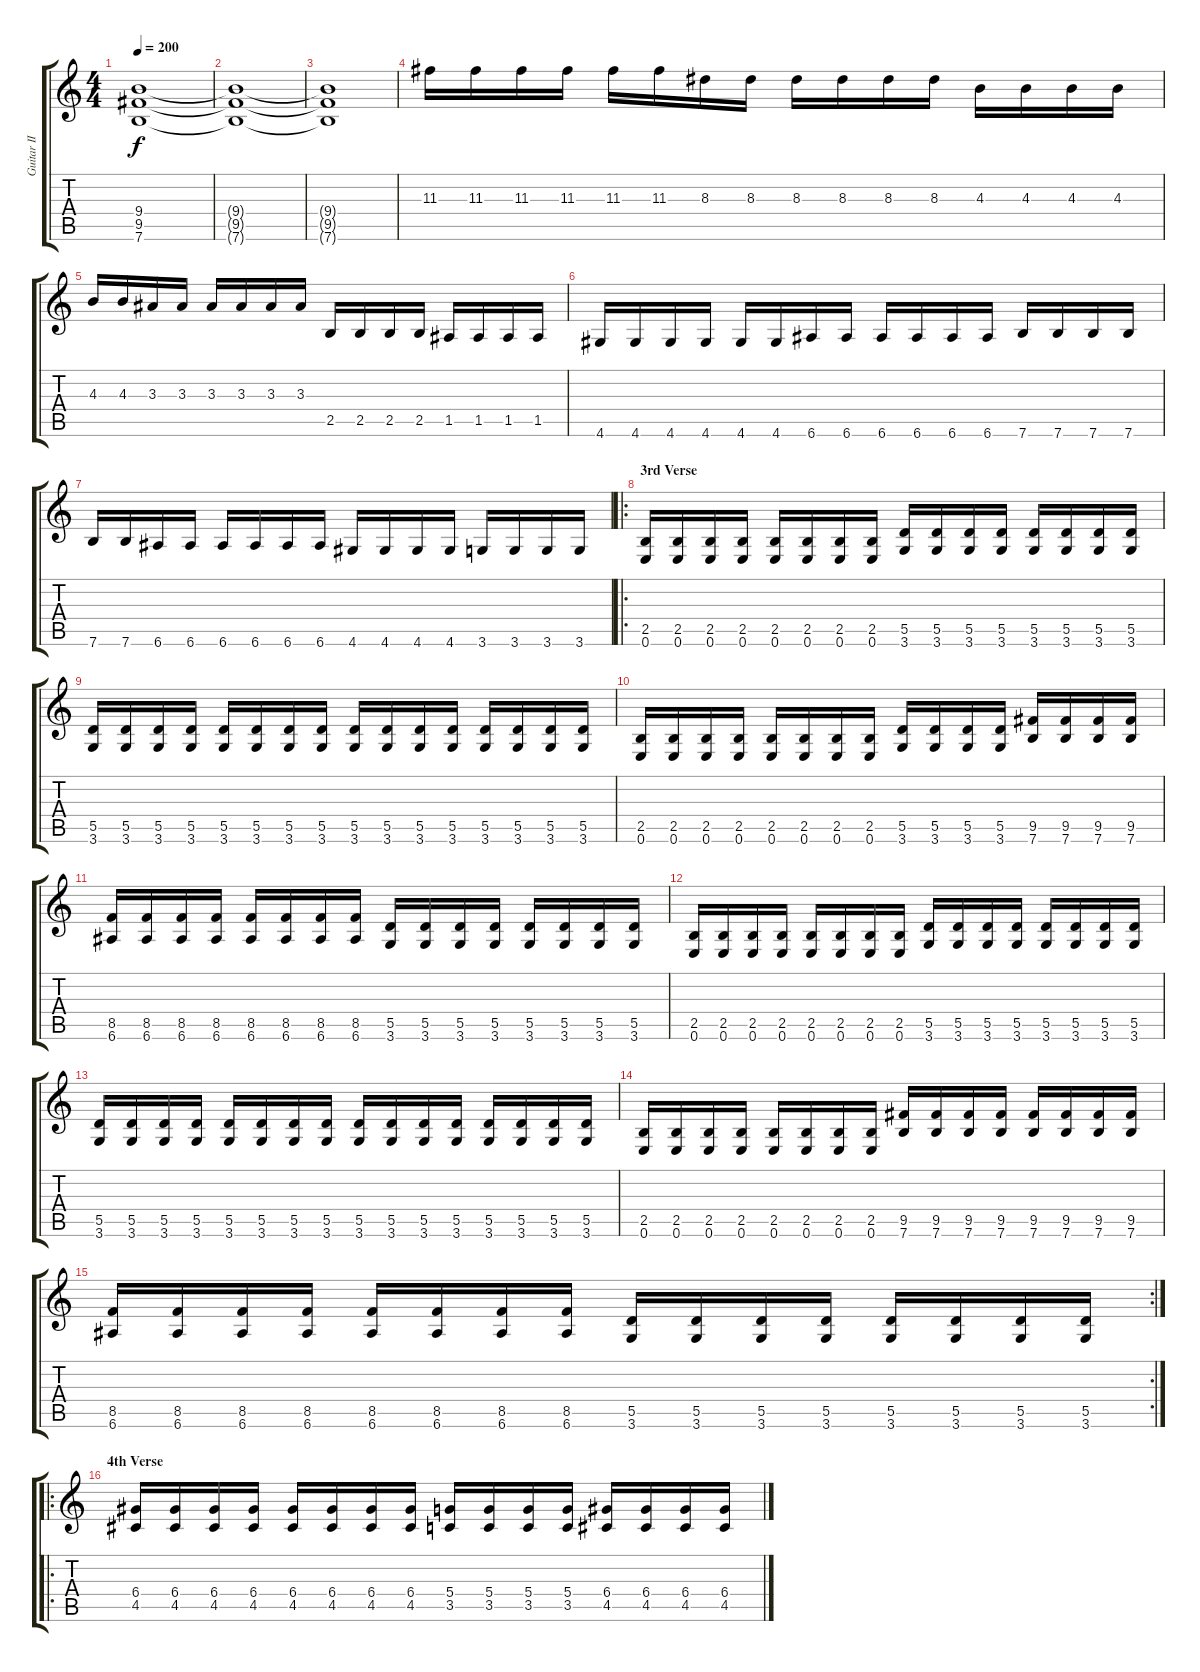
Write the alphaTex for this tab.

\track ("Guitar II" "Guitar II") {instrument distortionguitar}
\staff {score tabs}
\tuning (E4 B3 G3 D3 A2 E2) {hide}
\ts (4 4)
\tempo 200
\clef g2
\ks c
(9.4{t} 9.5{t} 7.6{t}).1{dy f} |
(9.4{t} 9.5{t} 7.6{t}).1 |
(9.4{t} 9.5{t} 7.6{t}).1 |
11.3.16 11.3.16 11.3.16 11.3.16 11.3.16 11.3.16 8.3.16 8.3.16 8.3.16 8.3.16 8.3.16 8.3.16 4.3.16 4.3.16 4.3.16 4.3.16 |
4.3.16 4.3.16 3.3.16 3.3.16 3.3.16 3.3.16 3.3.16 3.3.16 2.5.16 2.5.16 2.5.16 2.5.16 1.5.16 1.5.16 1.5.16 1.5.16 |
4.6.16 4.6.16 4.6.16 4.6.16 4.6.16 4.6.16 6.6.16 6.6.16 6.6.16 6.6.16 6.6.16 6.6.16 7.6.16 7.6.16 7.6.16 7.6.16 |
7.6.16 7.6.16 6.6.16 6.6.16 6.6.16 6.6.16 6.6.16 6.6.16 4.6.16 4.6.16 4.6.16 4.6.16 3.6.16 3.6.16 3.6.16 3.6.16 |
\ro
\section ("" "3rd Verse")
(2.5 0.6).16 (2.5 0.6).16 (2.5 0.6).16 (2.5 0.6).16 (2.5 0.6).16 (2.5 0.6).16 (2.5 0.6).16 (2.5 0.6).16 (5.5 3.6).16 (5.5 3.6).16 (5.5 3.6).16 (5.5 3.6).16 (5.5 3.6).16 (5.5 3.6).16 (5.5 3.6).16 (5.5 3.6).16 |
(5.5 3.6).16 (5.5 3.6).16 (5.5 3.6).16 (5.5 3.6).16 (5.5 3.6).16 (5.5 3.6).16 (5.5 3.6).16 (5.5 3.6).16 (5.5 3.6).16 (5.5 3.6).16 (5.5 3.6).16 (5.5 3.6).16 (5.5 3.6).16 (5.5 3.6).16 (5.5 3.6).16 (5.5 3.6).16 |
(2.5 0.6).16 (2.5 0.6).16 (2.5 0.6).16 (2.5 0.6).16 (2.5 0.6).16 (2.5 0.6).16 (2.5 0.6).16 (2.5 0.6).16 (5.5 3.6).16 (5.5 3.6).16 (5.5 3.6).16 (5.5 3.6).16 (9.5 7.6).16 (9.5 7.6).16 (9.5 7.6).16 (9.5 7.6).16 |
(8.5 6.6).16 (8.5 6.6).16 (8.5 6.6).16 (8.5 6.6).16 (8.5 6.6).16 (8.5 6.6).16 (8.5 6.6).16 (8.5 6.6).16 (5.5 3.6).16 (5.5 3.6).16 (5.5 3.6).16 (5.5 3.6).16 (5.5 3.6).16 (5.5 3.6).16 (5.5 3.6).16 (5.5 3.6).16 |
(2.5 0.6).16 (2.5 0.6).16 (2.5 0.6).16 (2.5 0.6).16 (2.5 0.6).16 (2.5 0.6).16 (2.5 0.6).16 (2.5 0.6).16 (5.5 3.6).16 (5.5 3.6).16 (5.5 3.6).16 (5.5 3.6).16 (5.5 3.6).16 (5.5 3.6).16 (5.5 3.6).16 (5.5 3.6).16 |
(5.5 3.6).16 (5.5 3.6).16 (5.5 3.6).16 (5.5 3.6).16 (5.5 3.6).16 (5.5 3.6).16 (5.5 3.6).16 (5.5 3.6).16 (5.5 3.6).16 (5.5 3.6).16 (5.5 3.6).16 (5.5 3.6).16 (5.5 3.6).16 (5.5 3.6).16 (5.5 3.6).16 (5.5 3.6).16 |
(2.5 0.6).16 (2.5 0.6).16 (2.5 0.6).16 (2.5 0.6).16 (2.5 0.6).16 (2.5 0.6).16 (2.5 0.6).16 (2.5 0.6).16 (9.5 7.6).16 (9.5 7.6).16 (9.5 7.6).16 (9.5 7.6).16 (9.5 7.6).16 (9.5 7.6).16 (9.5 7.6).16 (9.5 7.6).16 |
\rc 2
(8.5 6.6).16 (8.5 6.6).16 (8.5 6.6).16 (8.5 6.6).16 (8.5 6.6).16 (8.5 6.6).16 (8.5 6.6).16 (8.5 6.6).16 (5.5 3.6).16 (5.5 3.6).16 (5.5 3.6).16 (5.5 3.6).16 (5.5 3.6).16 (5.5 3.6).16 (5.5 3.6).16 (5.5 3.6).16 |
\ro
\section ("" "4th Verse")
(6.4 4.5).16 (6.4 4.5).16 (6.4 4.5).16 (6.4 4.5).16 (6.4 4.5).16 (6.4 4.5).16 (6.4 4.5).16 (6.4 4.5).16 (5.4 3.5).16 (5.4 3.5).16 (5.4 3.5).16 (5.4 3.5).16 (6.4 4.5).16 (6.4 4.5).16 (6.4 4.5).16 (6.4 4.5).16
